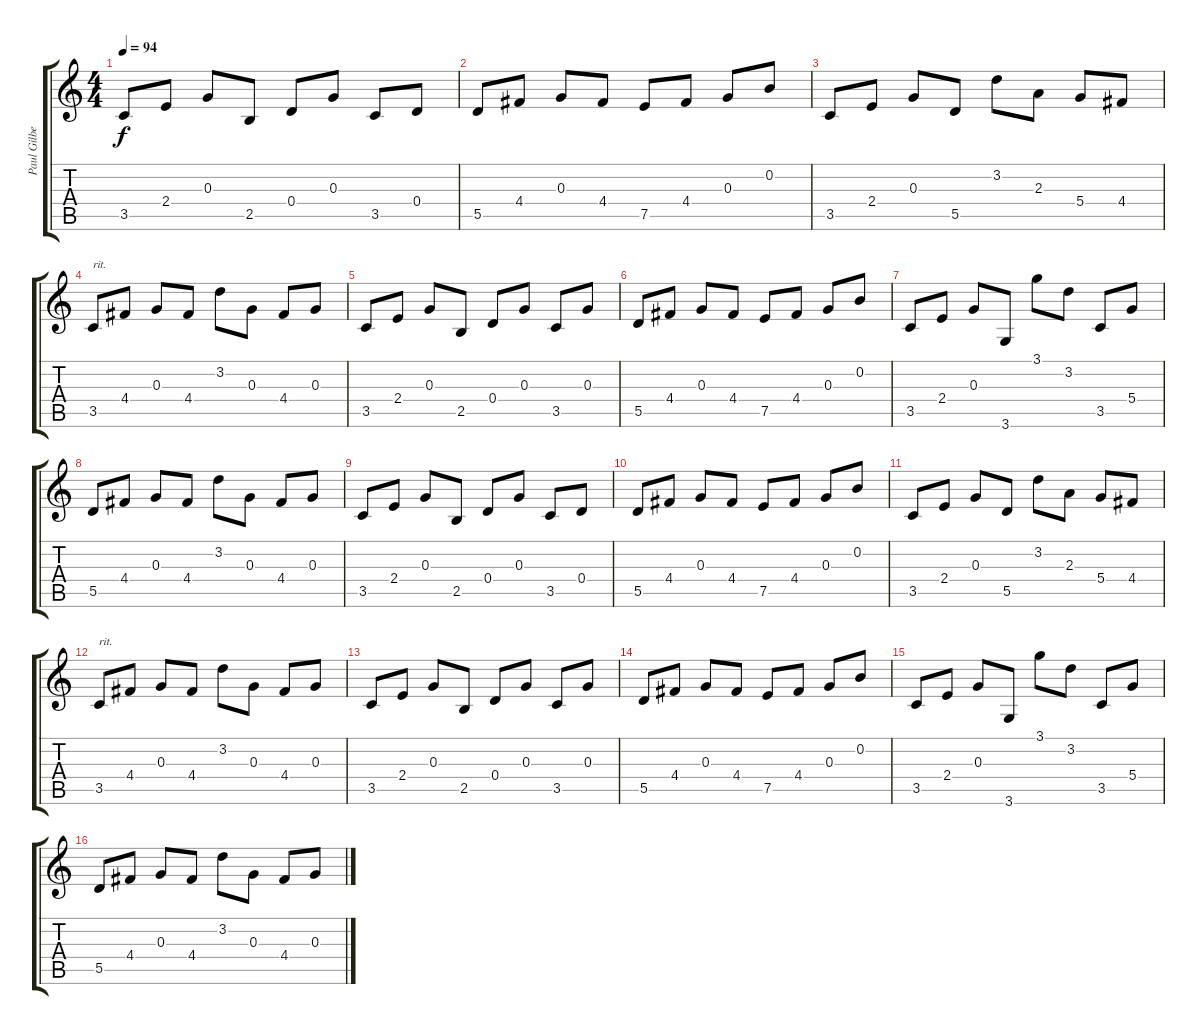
\track ("Paul Gilbert (Tommy)" "Paul Gilbe") {instrument overdrivenguitar}
\staff {score tabs}
\tuning (E4 B3 G3 D3 A2 E2) {hide}
\ts (4 4)
\tempo 94
\clef g2
\ks c
3.5.8{dy f} 2.4.8 0.3.8 2.5.8 0.4.8 0.3.8 3.5.8 0.4.8 |
5.5.8 4.4.8 0.3.8 4.4.8 7.5.8 4.4.8 0.3.8 0.2.8 |
3.5.8 2.4.8 0.3.8 5.5.8 3.2.8 2.3.8 5.4.8 4.4.8 |
3.5.8{txt "rit."} 4.4.8 0.3.8 4.4.8 3.2.8 0.3.8 4.4.8 0.3.8 |
3.5.8 2.4.8 0.3.8 2.5.8 0.4.8 0.3.8 3.5.8 0.3.8 |
5.5.8 4.4.8 0.3.8 4.4.8 7.5.8 4.4.8 0.3.8 0.2.8 |
3.5.8 2.4.8 0.3.8 3.6.8 3.1.8 3.2.8 3.5.8 5.4.8 |
5.5.8{volume 11} 4.4.8 0.3.8 4.4.8 3.2.8 0.3.8 4.4.8 0.3.8 |
3.5.8 2.4.8 0.3.8 2.5.8 0.4.8 0.3.8 3.5.8 0.4.8 |
5.5.8{volume 9} 4.4.8 0.3.8 4.4.8 7.5.8 4.4.8 0.3.8 0.2.8 |
3.5.8 2.4.8 0.3.8 5.5.8 3.2.8 2.3.8 5.4.8 4.4.8 |
3.5.8{txt "rit." volume 7} 4.4.8 0.3.8 4.4.8 3.2.8 0.3.8 4.4.8 0.3.8 |
3.5.8 2.4.8 0.3.8 2.5.8 0.4.8 0.3.8 3.5.8 0.3.8 |
5.5.8{volume 5} 4.4.8 0.3.8 4.4.8 7.5.8 4.4.8 0.3.8 0.2.8 |
3.5.8 2.4.8 0.3.8 3.6.8 3.1.8 3.2.8 3.5.8 5.4.8 |
5.5.8{volume 3} 4.4.8 0.3.8 4.4.8 3.2.8 0.3.8 4.4.8 0.3.8
